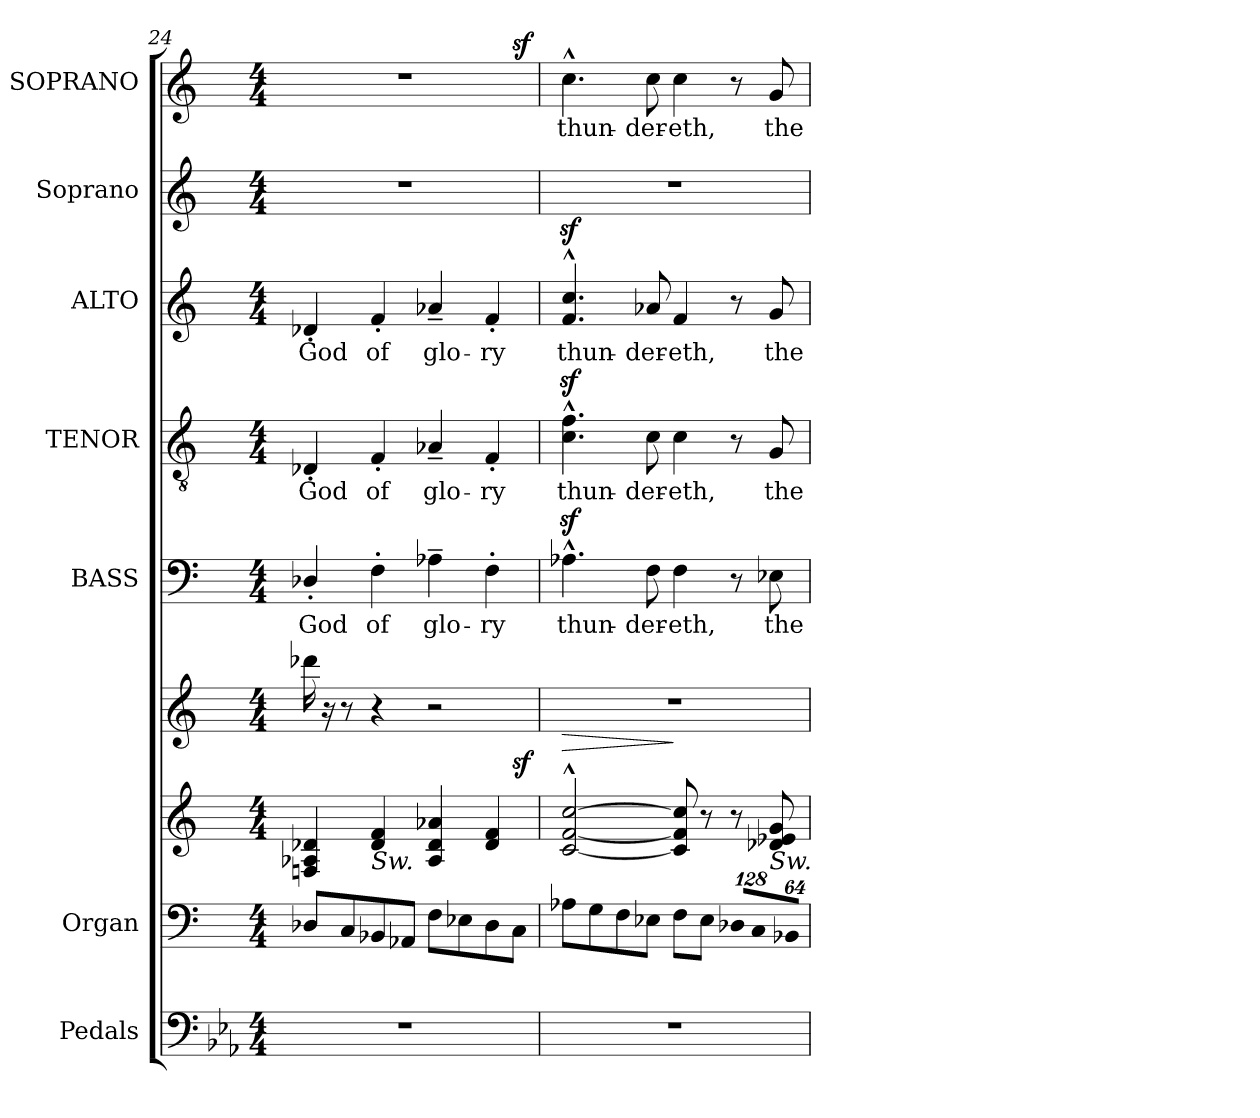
**kern	**kern	**kern	**kern	**dynam	**kern	**text	**kern	**text	**kern	**text	**kern	**kern	**text	**dynam
*part7	*part6	*part6	*part6	*part6	*part5	*part5	*part4	*part4	*part3	*part3	*part2	*part1	*part1	*part1
*staff9	*staff8	*staff7	*staff6	*staff6/7/8	*staff5	*staff5	*staff4	*staff4	*staff3	*staff3	*staff2	*staff1	*staff1	*staff1
*I"Pedals	*I"Organ	*	*	*	*I"BASS	*	*I"TENOR	*	*I"ALTO	*	*I"Soprano	*I"SOPRANO	*	*
*I'Ped.	*I'Org.	*	*	*	*I'B.	*	*I'T.	*	*I'A.	*	*I'S.	*I'S.	*	*
*clefF4	*clefF4	*clefG2	*clefG2	*	*clefF4	*	*clefGv2	*	*clefG2	*	*clefG2	*clefG2	*	*
*	*	*	*	*	*	*	*ITrd7c12	*	*	*	*	*	*	*
*k[b-e-a-]	*k[]	*k[]	*k[]	*	*k[]	*	*k[]	*	*k[]	*	*k[]	*k[]	*	*
*E-:	*C:	*C:	*C:	*	*C:	*	*C:	*	*C:	*	*C:	*C:	*	*
*M4/4	*M4/4	*M4/4	*M4/4	*	*M4/4	*	*M4/4	*	*M4/4	*	*M4/4	*M4/4	*	*
*MM120	*MM120	*MM120	*MM120	*	*MM120	*	*MM120	*	*MM120	*	*MM120	*MM120	*	*
=24	=24	=24	=24	=24	=24	=24	=24	=24	=24	=24	=24	=24	=24	=24
!	!	!	!	!	!	!LO:LY:b:color=#000000	!	!	!	!	!	!	!	!
!	!	!	!	!	!	!	!	!LO:LY:b:color=#000000	!	!	!	!	!	!
!	!	!	!	!	!	!	!	!	!	!LO:LY:b:color=#000000	!	!	!	!
*	*	*^	*	*	*	*	*	*	*	*	*	*^	*	*
1r	8D-Xi/L	4Fni/ 4A-i 4d-Xi	2..ryy	16ddd-Xi\	.	4D-X'i/	God	4DD-X'i/	God	4d-X'i/	God	1r	1r	2..ryy	.	.
.	.	.	.	16r	.	.	.	.	.	.	.	.	.	.	.	.
.	8Ci/	.	.	8r	.	.	.	.	.	.	.	.	.	.	.	.
!	!	!	!	!	!	!	!LO:LY:b:color=#000000	!	!	!	!	!	!	!	!	!
!	!	!	!	!	!	!	!	!	!LO:LY:b:color=#000000	!	!	!	!	!	!	!
!	!	!LO:TX:b:i:t=Sw.	!	!	!	!	!	!	!	!	!	!	!	!	!	!
!	!	!	!	!	!	!	!	!	!	!	!LO:LY:b:color=#000000	!	!	!	!	!
.	8BB-i/	4d-i/ 4fi	.	4r	.	4F'i\	of	4FF'i/	of	4f'i/	of	.	.	.	.	.
.	8AA-i/J	.	.	.	.	.	.	.	.	.	.	.	.	.	.	.
!	!	!	!	!	!	!	!LO:LY:b:color=#000000	!	!	!	!	!	!	!	!	!
!	!	!	!	!	!	!	!	!	!LO:LY:b:color=#000000	!	!	!	!	!	!	!
!	!	!	!	!	!	!	!	!	!	!	!LO:LY:b:color=#000000	!	!	!	!	!
.	8Fi\L	4A-i/ 4d-i 4a-i	.	2r	.	4A-~i\	glo-	4AA-~i/	glo-	4a-~i/	glo-	.	.	.	.	.
.	8E-i\	.	.	.	.	.	.	.	.	.	.	.	.	.	.	.
!	!	!	!	!	!	!	!LO:LY:b:color=#000000	!	!	!	!	!	!	!	!	!
!	!	!	!	!	!	!	!	!	!LO:LY:b:color=#000000	!	!	!	!	!	!	!
!	!	!	!	!	!	!	!	!	!	!	!LO:LY:b:color=#000000	!	!	!	!	!
.	8D-i\	4d-i/ 4fi	.	.	.	4F'i\	-ry	4FF'i/	-ry	4f'i/	-ry	.	.	.	.	.
.	8Ci\J	.	8ryy	.	sf	.	.	.	.	.	.	.	.	8ryy	.	sf
=25	=25	=25	=25	=25	=25	=25	=25	=25	=25	=25	=25	=25	=25	=25	=25	=25
!	!	!	!	!	!LO:HP:b	!	!	!	!	!	!	!	!	!	!	!
*	*	*v	*v	*	*	*	*	*	*	*	*	*	*v	*v	*	*
*	*	*^	*	*	*	*	*	*	*	*	*	*^	*	*
!	!	!	!	!	!	!	!LO:LY:b:color=#000000	!	!	!	!	!	!	!	!	!
*	*	*v	*v	*	*	*	*	*	*	*	*	*	*v	*v	*	*
*	*	*^	*	*	*	*	*	*	*	*	*	*^	*	*
!	!	!	!	!	!	!	!	!	!LO:LY:b:color=#000000	!	!	!	!	!	!	!
*	*	*v	*v	*	*	*	*	*	*	*	*	*	*v	*v	*	*
*	*	*^	*	*	*	*	*	*	*	*	*	*^	*	*
!	!	!	!	!	!	!	!	!	!	!	!LO:LY:b:color=#000000	!	!	!	!	!
*	*	*v	*v	*	*	*	*	*	*	*	*	*	*v	*v	*	*
*	*	*^	*	*	*	*	*	*	*	*	*	*^	*	*
!	!	!LO:TX:b:i:t=Gt.	!	!	!	!	!	!	!	!	!	!	!	!	!	!
!	!	!	!	!	!	!	!	!	!	!	!	!	!	!	!LO:LY:b:color=#000000	!
*	*	*v	*v	*	*	*	*	*	*	*	*	*	*v	*v	*	*
1r	8A-i\L	[2ci/^^ [2fi^^ [2cci^^	1r	>	4.A-z^^i\	thun-	4.Ci\z^^ 4.Fiz^^	thun-	4.fi/z^^ 4.cciz^^	thun-	1r	4.cc^^i\	thun-	.
.	8Gi\	.	.	.	.	.	.	.	.	.	.	.	.	.
.	8Fi\	.	.	.	.	.	.	.	.	.	.	.	.	.
!	!	!	!	!	!	!LO:LY:b:color=#000000	!	!	!	!	!	!	!	!
!	!	!	!	!	!	!	!	!LO:LY:b:color=#000000	!	!	!	!	!	!
!	!	!	!	!	!	!	!	!	!	!LO:LY:b:color=#000000	!	!	!	!
!	!	!	!	!	!	!	!	!	!	!	!	!	!LO:LY:b:color=#000000	!
.	8E-i\J	.	.	.	8Fi\	-der-	8Ci\	-der-	8a-i/	-der-	.	8cci\	-der-	.
!	!	!	!	!	!	!LO:LY:b:color=#000000	!	!	!	!	!	!	!	!
!	!	!	!	!	!	!	!	!LO:LY:b:color=#000000	!	!	!	!	!	!
!	!	!	!	!	!	!	!	!	!	!LO:LY:b:color=#000000	!	!	!	!
!	!	!	!	!	!	!	!	!	!	!	!	!	!LO:LY:b:color=#000000	!
.	8Fi\L	8ci/] 8fi] 8cci]	.	]	4Fi\	-eth,	4Ci\	-eth,	4fi/	-eth,	.	4cci\	-eth,	.
.	8E-i\J	8r	.	.	.	.	.	.	.	.	.	.	.	.
*	*Xbrackettup	*	*	*	*	*	*	*	*	*	*	*	*	*
!	!LO:N:vis=8	!	!	!	!	!	!	!	!	!	!	!	!	!
.	1024%85D-Xi/L	8r	.	.	8r	.	8r	.	8r	.	.	8r	.	.
!	!LO:N:vis=8	!	!	!	!	!	!	!	!	!	!	!	!	!
.	1024%85Ci/	.	.	.	.	.	.	.	.	.	.	.	.	.
!	!	!	!	!	!	!LO:LY:b:color=#000000	!	!	!	!	!	!	!	!
!	!	!	!	!	!	!	!	!LO:LY:b:color=#000000	!	!	!	!	!	!
!	!	!	!	!	!	!	!	!	!	!LO:LY:b:color=#000000	!	!	!	!
!	!	!LO:TX:b:i:t=Sw.	!	!	!	!	!	!	!	!	!	!	!	!
!	!	!	!	!	!	!	!	!	!	!	!	!	!LO:LY:b:color=#000000	!
.	.	8d-Xi/ 8e-i 8gi	.	.	8E-i\	the	8GGi/	the	8gi/	the	.	8gi/	the	.
!	!LO:N:vis=8	!	!	!	!	!	!	!	!	!	!	!	!	!
.	512%43BB-i/J	.	.	.	.	.	.	.	.	.	.	.	.	.
=	=	=	=	=	=	=	=	=	=	=	=	=	=	=
*-	*-	*-	*-	*-	*-	*-	*-	*-	*-	*-	*-	*-	*-	*-
